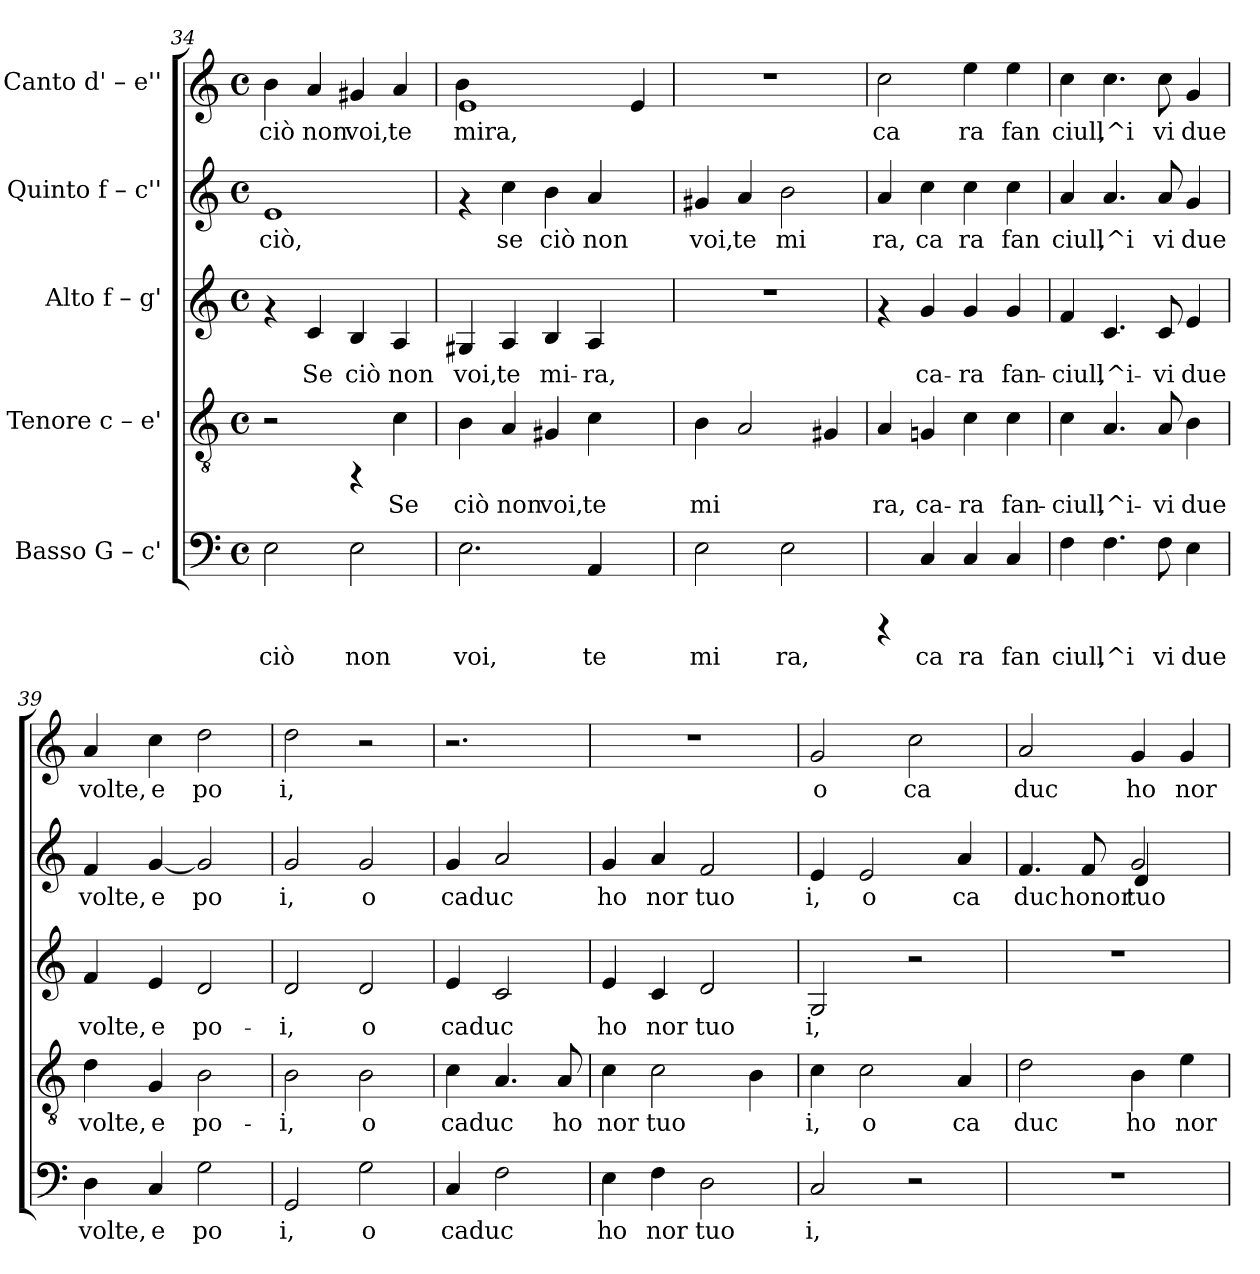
**kern	**text	**kern	**text	**kern	**text	**kern	**text	**kern	**text
*part5	*part5	*part4	*part4	*part3	*part3	*part2	*part2	*part1	*part1
*staff5	*staff5	*staff4	*staff4	*staff3	*staff3	*staff2	*staff2	*staff1	*staff1
*I"Basso  G – c'	*	*I"Tenore  c – e'	*	*I"Alto  f – g'	*	*I"Quinto  f – c''	*	*I"Canto  d' – e''	*
*clefF4	*	*clefGv2	*	*clefG2	*	*clefG2	*	*clefG2	*
*k[]	*	*k[]	*	*k[]	*	*k[]	*	*k[]	*
*C:	*	*C:	*	*C:	*	*C:	*	*C:	*
*M4/4	*	*M4/4	*	*M4/4	*	*M4/4	*	*M4/4	*
*met(c)	*	*met(c)	*	*met(c)	*	*met(c)	*	*met(c)	*
=34	=34	=34	=34	=34	=34	=34	=34	=34	=34
!	!LO:LY:b:cj	!	!	!	!	!	!LO:LY:b:rj	!	!LO:LY:b:rj
2E\	ciò	2r	.	4rf	.	1e	ciò,	4b\	ciò
!	!	!	!	!	!LO:LY:b:rj	!	!	!	!LO:LY:b:rj
.	.	.	.	4c/	Se	.	.	4a/	non
!	!LO:LY:b:cj	!	!	!	!LO:LY:b:rj	!	!	!	!LO:LY:b:rj
2E\	non	4rFF	.	4B/	ciò	.	.	4g#X/	voi,
!	!	!	!LO:LY:b:cj	!	!LO:LY:b:rj	!	!	!	!LO:LY:b:rj
.	.	4c\	Se	4A/	non	.	.	4a/	te
=35	=35	=35	=35	=35	=35	=35	=35	=35	=35
!	!LO:LY:b:cj	!	!LO:LY:b:cj	!	!LO:LY:b:rj	!	!	!	!LO:LY:b:rj
*	*	*	*	*	*	*	*	*^	*
2.E\	voi,	4B\	ciò	4G#X/	voi,	4rf	.	1e	4b\	mira,
!	!	!	!LO:LY:b:cj	!	!LO:LY:b:rj	!	!LO:LY:b:rj	!	!	!
.	.	4A/	non	4A/	te	4cc\	se	.	1ryy	.
!	!	!	!LO:LY:b:cj	!	!LO:LY:b:rj	!	!LO:LY:b:rj	!	!	!
.	.	4G#X/	voi,	4B/	mi-	4b\	ciò	.	.	.
!	!LO:LY:b:cj	!	!LO:LY:b:cj	!	!LO:LY:b:rj	!	!LO:LY:b:rj	!	!	!
4AA/	te	4c\	te	4A/	-ra,	4a/	non	.	.	.
!	!	!	!	!	!	!	!	!	!	!LO:LY:b:rj
4ryy	.	4ryy	.	4ryy	.	4ryy	.	4e/	.	.
*	*	*	*	*	*	*	*	*v	*v	*
=36	=36	=36	=36	=36	=36	=36	=36	=36	=36
!	!LO:LY:b:cj	!	!LO:LY:b:cj	!	!	!	!LO:LY:b:rj	!	!
2E\	mi	4B\	mi-	1r	.	4g#X/	voi,	1r	.
!	!	!	!LO:LY:b:cj	!	!	!	!LO:LY:b:rj	!	!
.	.	2A/	--	.	.	4a/	te	.	.
!	!LO:LY:b:cj	!	!	!	!	!	!LO:LY:b:rj	!	!
2E\	ra,	.	.	.	.	2b\	mi	.	.
!	!	!	!LO:LY:b:cj	!	!	!	!	!	!
.	.	4G#/	--	.	.	.	.	.	.
=37	=37	=37	=37	=37	=37	=37	=37	=37	=37
!	!	!	!LO:LY:b:cj	!	!	!	!LO:LY:b:rj	!	!LO:LY:b:rj
4rCCC	.	4A/	-ra,	4rf	.	4a/	ra,	2cc\	ca
!	!LO:LY:b:cj	!	!LO:LY:b:cj	!	!LO:LY:b:rj	!	!LO:LY:b:rj	!	!
4C/	ca	4Gn/	ca-	4g/	ca-	4cc\	ca	.	.
!	!LO:LY:b:cj	!	!LO:LY:b:cj	!	!LO:LY:b:rj	!	!LO:LY:b:rj	!	!LO:LY:b:rj
4C/	ra	4c\	-ra	4g/	-ra	4cc\	ra	4ee\	ra
!	!LO:LY:b:cj	!	!LO:LY:b:cj	!	!LO:LY:b:rj	!	!LO:LY:b:rj	!	!LO:LY:b:rj
4C/	fan	4c\	fan-	4g/	fan-	4cc\	fan	4ee\	fan
=38	=38	=38	=38	=38	=38	=38	=38	=38	=38
!	!LO:LY:b:cj	!	!LO:LY:b:cj	!	!LO:LY:b:rj	!	!LO:LY:b:rj	!	!LO:LY:b:rj
4F\	ciull	4c\	-ciull	4f/	-ciull	4a/	ciull	4cc\	ciull
!	!LO:LY:b:cj	!	!LO:LY:b:cj	!	!LO:LY:b:rj	!	!LO:LY:b:rj	!	!LO:LY:b:rj
4.F\	,^i	4.A/	,^i-	4.c/	,^i-	4.a/	,^i	4.cc\	,^i
!	!LO:LY:b:cj	!	!LO:LY:b:cj	!	!LO:LY:b:rj	!	!LO:LY:b:rj	!	!LO:LY:b:rj
8F\	vi	8A/	-vi	8c/	-vi	8a/	vi	8cc\	vi
!	!LO:LY:b:cj	!	!LO:LY:b:cj	!	!LO:LY:b:rj	!	!LO:LY:b:rj	!	!LO:LY:b:rj
4E\	due	4B\	due	4e/	due	4g/	due	4g/	due
=39	=39	=39	=39	=39	=39	=39	=39	=39	=39
!	!LO:LY:b:cj	!	!LO:LY:b:cj	!	!LO:LY:b:rj	!	!LO:LY:b:rj	!	!LO:LY:b:rj
4D\	volte,	4d\	volte,	4f/	volte,	4f/	volte,	4a/	volte,
!	!LO:LY:b:cj	!	!LO:LY:b:cj	!	!LO:LY:b:rj	!	!LO:LY:b:rj	!	!LO:LY:b:rj
4C/	e	4G/	e	4e/	e	[>4g/	e	4cc\	e
!	!LO:LY:b:cj	!	!LO:LY:b:cj	!	!LO:LY:b:rj	!	!LO:LY:b:rj	!	!LO:LY:b:rj
2G\	po	2B\	po-	2d/	po-	2g/]	po	2dd\	po
!!LO:LB:g=z
=40	=40	=40	=40	=40	=40	=40	=40	=40	=40
!	!LO:LY:b:cj	!	!LO:LY:b:cj	!	!LO:LY:b:rj	!	!LO:LY:b:rj	!	!LO:LY:b:rj
2GG/	i,	2B\	-i,	2d/	-i,	2g/	i,	2dd\	i,
!	!LO:LY:b:cj	!	!LO:LY:b:cj	!	!LO:LY:b:rj	!	!LO:LY:b:rj	!	!
2G\	o	2B\	o	2d/	o	2g/	o	2r	.
=41	=41	=41	=41	=41	=41	=41	=41	=41	=41
!	!LO:LY:b:cj	!	!LO:LY:b:cj	!	!LO:LY:b:rj	!	!LO:LY:b:rj	!	!
4C/	caduc	4c\	caduc	4e/	caduc	4g/	caduc	2.r	.
!	!LO:LY:b:cj	!	!LO:LY:b:cj	!	!LO:LY:b:rj	!	!LO:LY:b:rj	!	!
2F\	.	4.A/	.	2c/	.	2a/	.	.	.
!	!	!	!LO:LY:b:cj	!	!	!	!	!	!
.	.	8A/	ho	.	.	.	.	.	.
=42	=42	=42	=42	=42	=42	=42	=42	=42	=42
!	!LO:LY:b:cj	!	!LO:LY:b:cj	!	!LO:LY:b:rj	!	!LO:LY:b:rj	!	!
4E\	ho	4c\	nor	4e/	ho	4g/	ho	1r	.
!	!LO:LY:b:cj	!	!LO:LY:b:cj	!	!LO:LY:b:rj	!	!LO:LY:b:rj	!	!
4F\	nor	2c\	tuo	4c/	nor	4a/	nor	.	.
!	!LO:LY:b:cj	!	!	!	!LO:LY:b:rj	!	!LO:LY:b:rj	!	!
2D\	tuo	.	.	2d/	tuo	2f/	tuo	.	.
!	!	!	!LO:LY:b:cj	!	!	!	!	!	!
.	.	4B\	.	.	.	.	.	.	.
=43	=43	=43	=43	=43	=43	=43	=43	=43	=43
!	!LO:LY:b:cj	!	!LO:LY:b:cj	!	!LO:LY:b:rj	!	!LO:LY:b:rj	!	!LO:LY:b:rj
2C/	i,	4c\	i,	2G/	i,	4e/	i,	2g/	o
!	!	!	!LO:LY:b:cj	!	!	!	!LO:LY:b:rj	!	!
.	.	2c\	o	.	.	2e/	o	.	.
!	!	!	!	!	!	!	!	!	!LO:LY:b:rj
2r	.	.	.	2r	.	.	.	2cc\	ca
!	!	!	!LO:LY:b:cj	!	!	!	!LO:LY:b:rj	!	!
.	.	4A/	ca	.	.	4a/	ca	.	.
=44	=44	=44	=44	=44	=44	=44	=44	=44	=44
!	!	!	!LO:LY:b:cj	!	!	!	!LO:LY:b:rj	!	!LO:LY:b:rj
*	*	*	*	*	*	*^	*	*	*
1r	.	2d\	duc	1r	.	4.f/	2ryy	duc	2a/	duc
!	!	!	!	!	!	!	!	!LO:LY:b:rj	!	!
.	.	.	.	.	.	8f/	.	honor	.	.
!	!	!	!LO:LY:b:cj	!	!	!	!	!LO:LY:b:rj	!	!LO:LY:b:rj
.	.	4B\	ho	.	.	2g/	4d/	tuo	4g/	ho
!	!	!	!LO:LY:b:cj	!	!	!	!	!	!	!LO:LY:b:rj
.	.	4e\	nor	.	.	.	4ryy	.	4g/	nor
*	*	*	*	*	*	*v	*v	*	*	*
=	=	=	=	=	=	=	=	=	=
*-	*-	*-	*-	*-	*-	*-	*-	*-	*-
